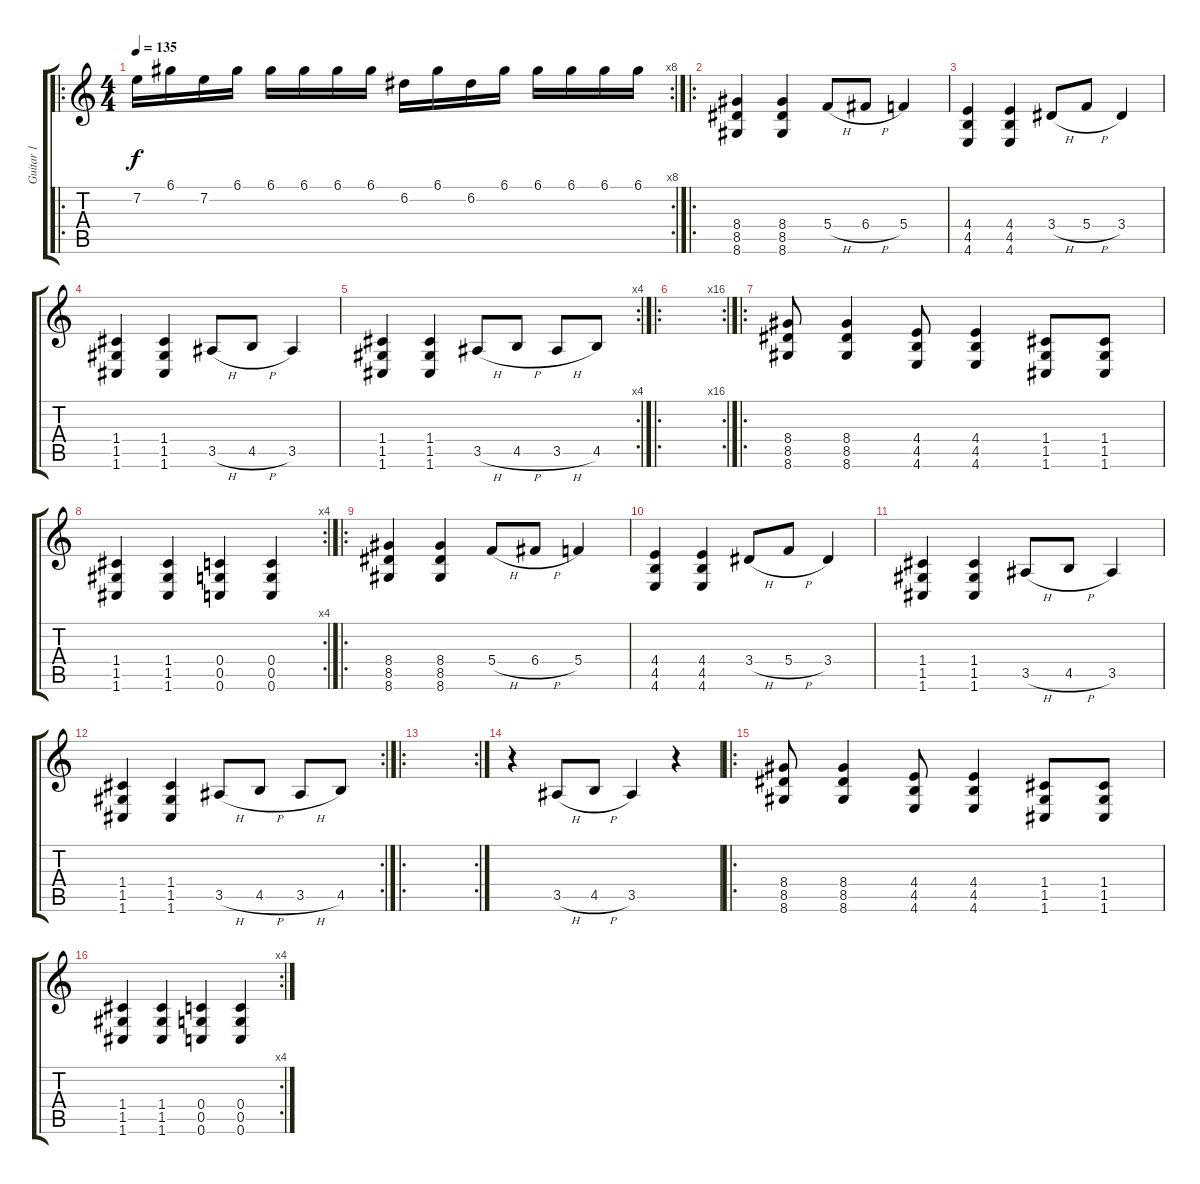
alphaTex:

\track ("Guitar 1" "Guitar 1") {instrument distortionguitar}
\staff {score tabs}
\tuning (D4 A3 F3 C3 G2 C2) {hide}
\ro
\rc 8
\ts (4 4)
\tempo 135
\clef g2
\ks c
7.2.16{dy f instrument distortionguitar} 6.1.16 7.2.16 6.1.16 6.1.16 6.1.16 6.1.16 6.1.16 6.2.16 6.1.16 6.2.16 6.1.16 6.1.16 6.1.16 6.1.16 6.1.16 |
\ro
(8.4 8.5 8.6).4 (8.4 8.5 8.6).4 5.4{h}.8 6.4{h}.8 5.4.4 |
(4.4 4.5 4.6).4 (4.4 4.5 4.6).4 3.4{h}.8 5.4{h}.8 3.4.4 |
(1.4 1.5 1.6).4 (1.4 1.5 1.6).4 3.5{h}.8 4.5{h}.8 3.5.4 |
\rc 4
(1.4 1.5 1.6).4 (1.4 1.5 1.6).4 3.5{h}.8 4.5{h}.8 3.5{h}.8 4.5.8 |
\ro
\rc 16
|
\ro
(8.4 8.5 8.6).8 (8.4 8.5 8.6).4 (4.4 4.5 4.6).8 (4.4 4.5 4.6).4 (1.4 1.5 1.6).8 (1.4 1.5 1.6).8 |
\rc 4
(1.4 1.5 1.6).4 (1.4 1.5 1.6).4 (0.4 0.5 0.6).4 (0.4 0.5 0.6).4 |
\ro
(8.4 8.5 8.6).4 (8.4 8.5 8.6).4 5.4{h}.8 6.4{h}.8 5.4.4 |
(4.4 4.5 4.6).4 (4.4 4.5 4.6).4 3.4{h}.8 5.4{h}.8 3.4.4 |
(1.4 1.5 1.6).4 (1.4 1.5 1.6).4 3.5{h}.8 4.5{h}.8 3.5.4 |
\rc 2
(1.4 1.5 1.6).4 (1.4 1.5 1.6).4 3.5{h}.8 4.5{h}.8 3.5{h}.8 4.5.8 |
\ro
\rc 2
|
r.4 3.5{h}.8 4.5{h}.8 3.5.4 r.4 |
\ro
(8.4 8.5 8.6).8 (8.4 8.5 8.6).4 (4.4 4.5 4.6).8 (4.4 4.5 4.6).4 (1.4 1.5 1.6).8 (1.4 1.5 1.6).8 |
\rc 4
(1.4 1.5 1.6).4 (1.4 1.5 1.6).4 (0.4 0.5 0.6).4 (0.4 0.5 0.6).4
